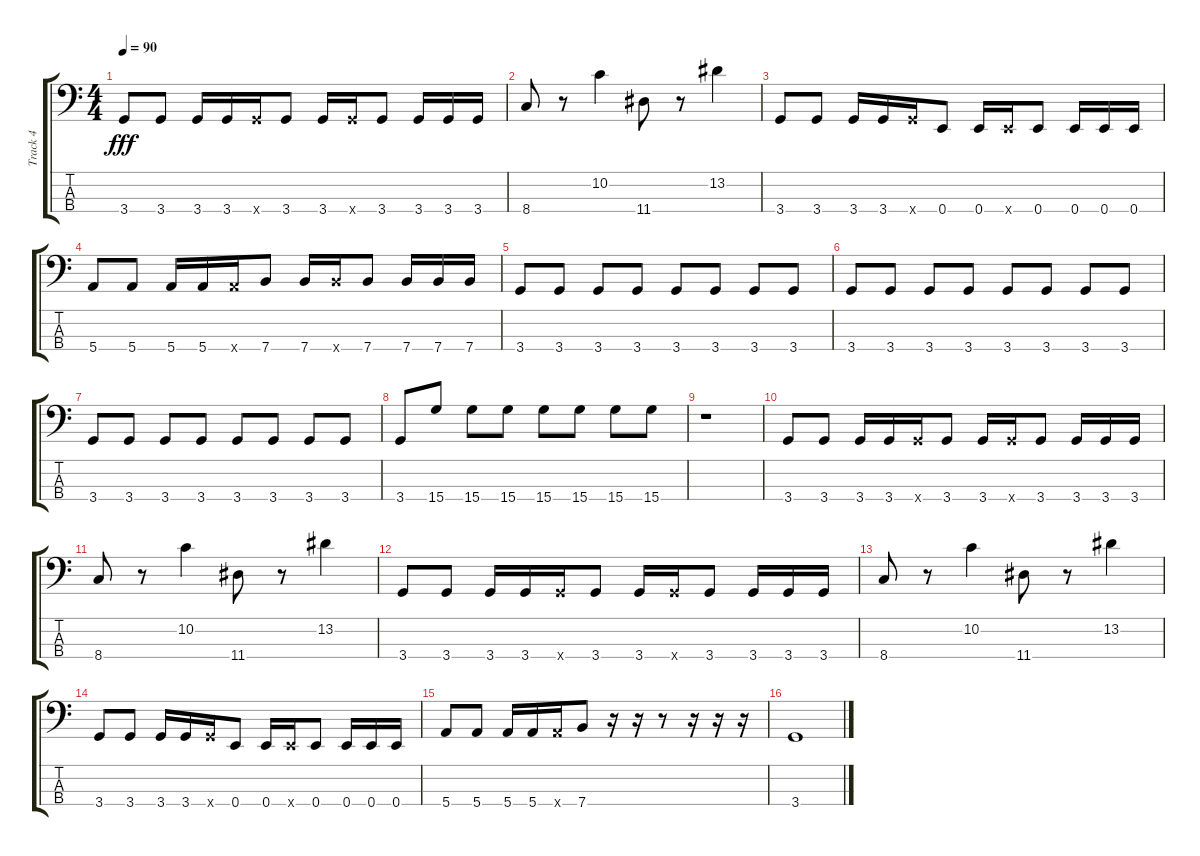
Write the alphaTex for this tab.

\track ("Track 4" "Track 4") {instrument electricbassfinger}
\staff {score tabs}
\tuning (G2 D2 A1 E1) {hide}
\ts (4 4)
\tempo 90
\clef f4
\ks c
3.4.8{dy fff} 3.4.8 3.4.16 3.4.16 3.4{x}.16 3.4.8 3.4.16 3.4{x}.16 3.4.8 3.4.16 3.4.16 3.4.16 |
8.4.8 r.8 10.2.4 11.4.8 r.8 13.2.4 |
3.4.8 3.4.8 3.4.16 3.4.16 3.4{x}.16 0.4.8 0.4.16 0.4{x}.16 0.4.8 0.4.16 0.4.16 0.4.16 |
5.4.8 5.4.8 5.4.16 5.4.16 5.4{x}.16 7.4.8 7.4.16 7.4{x}.16 7.4.8 7.4.16 7.4.16 7.4.16 |
3.4.8 3.4.8 3.4.8 3.4.8 3.4.8 3.4.8 3.4.8 3.4.8 |
3.4.8 3.4.8 3.4.8 3.4.8 3.4.8 3.4.8 3.4.8 3.4.8 |
3.4.8 3.4.8 3.4.8 3.4.8 3.4.8 3.4.8 3.4.8 3.4.8 |
3.4.8 15.4.8 15.4.8 15.4.8 15.4.8 15.4.8 15.4.8 15.4.8 |
r.1 |
3.4.8 3.4.8 3.4.16 3.4.16 3.4{x}.16 3.4.8 3.4.16 3.4{x}.16 3.4.8 3.4.16 3.4.16 3.4.16 |
8.4.8 r.8 10.2.4 11.4.8 r.8 13.2.4 |
3.4.8 3.4.8 3.4.16 3.4.16 3.4{x}.16 3.4.8 3.4.16 3.4{x}.16 3.4.8 3.4.16 3.4.16 3.4.16 |
8.4.8 r.8 10.2.4 11.4.8 r.8 13.2.4 |
3.4.8 3.4.8 3.4.16 3.4.16 3.4{x}.16 0.4.8 0.4.16 0.4{x}.16 0.4.8 0.4.16 0.4.16 0.4.16 |
5.4.8 5.4.8 5.4.16 5.4.16 5.4{x}.16 7.4.8 r.16 r.16 r.8 r.16 r.16 r.16 |
3.4.1
